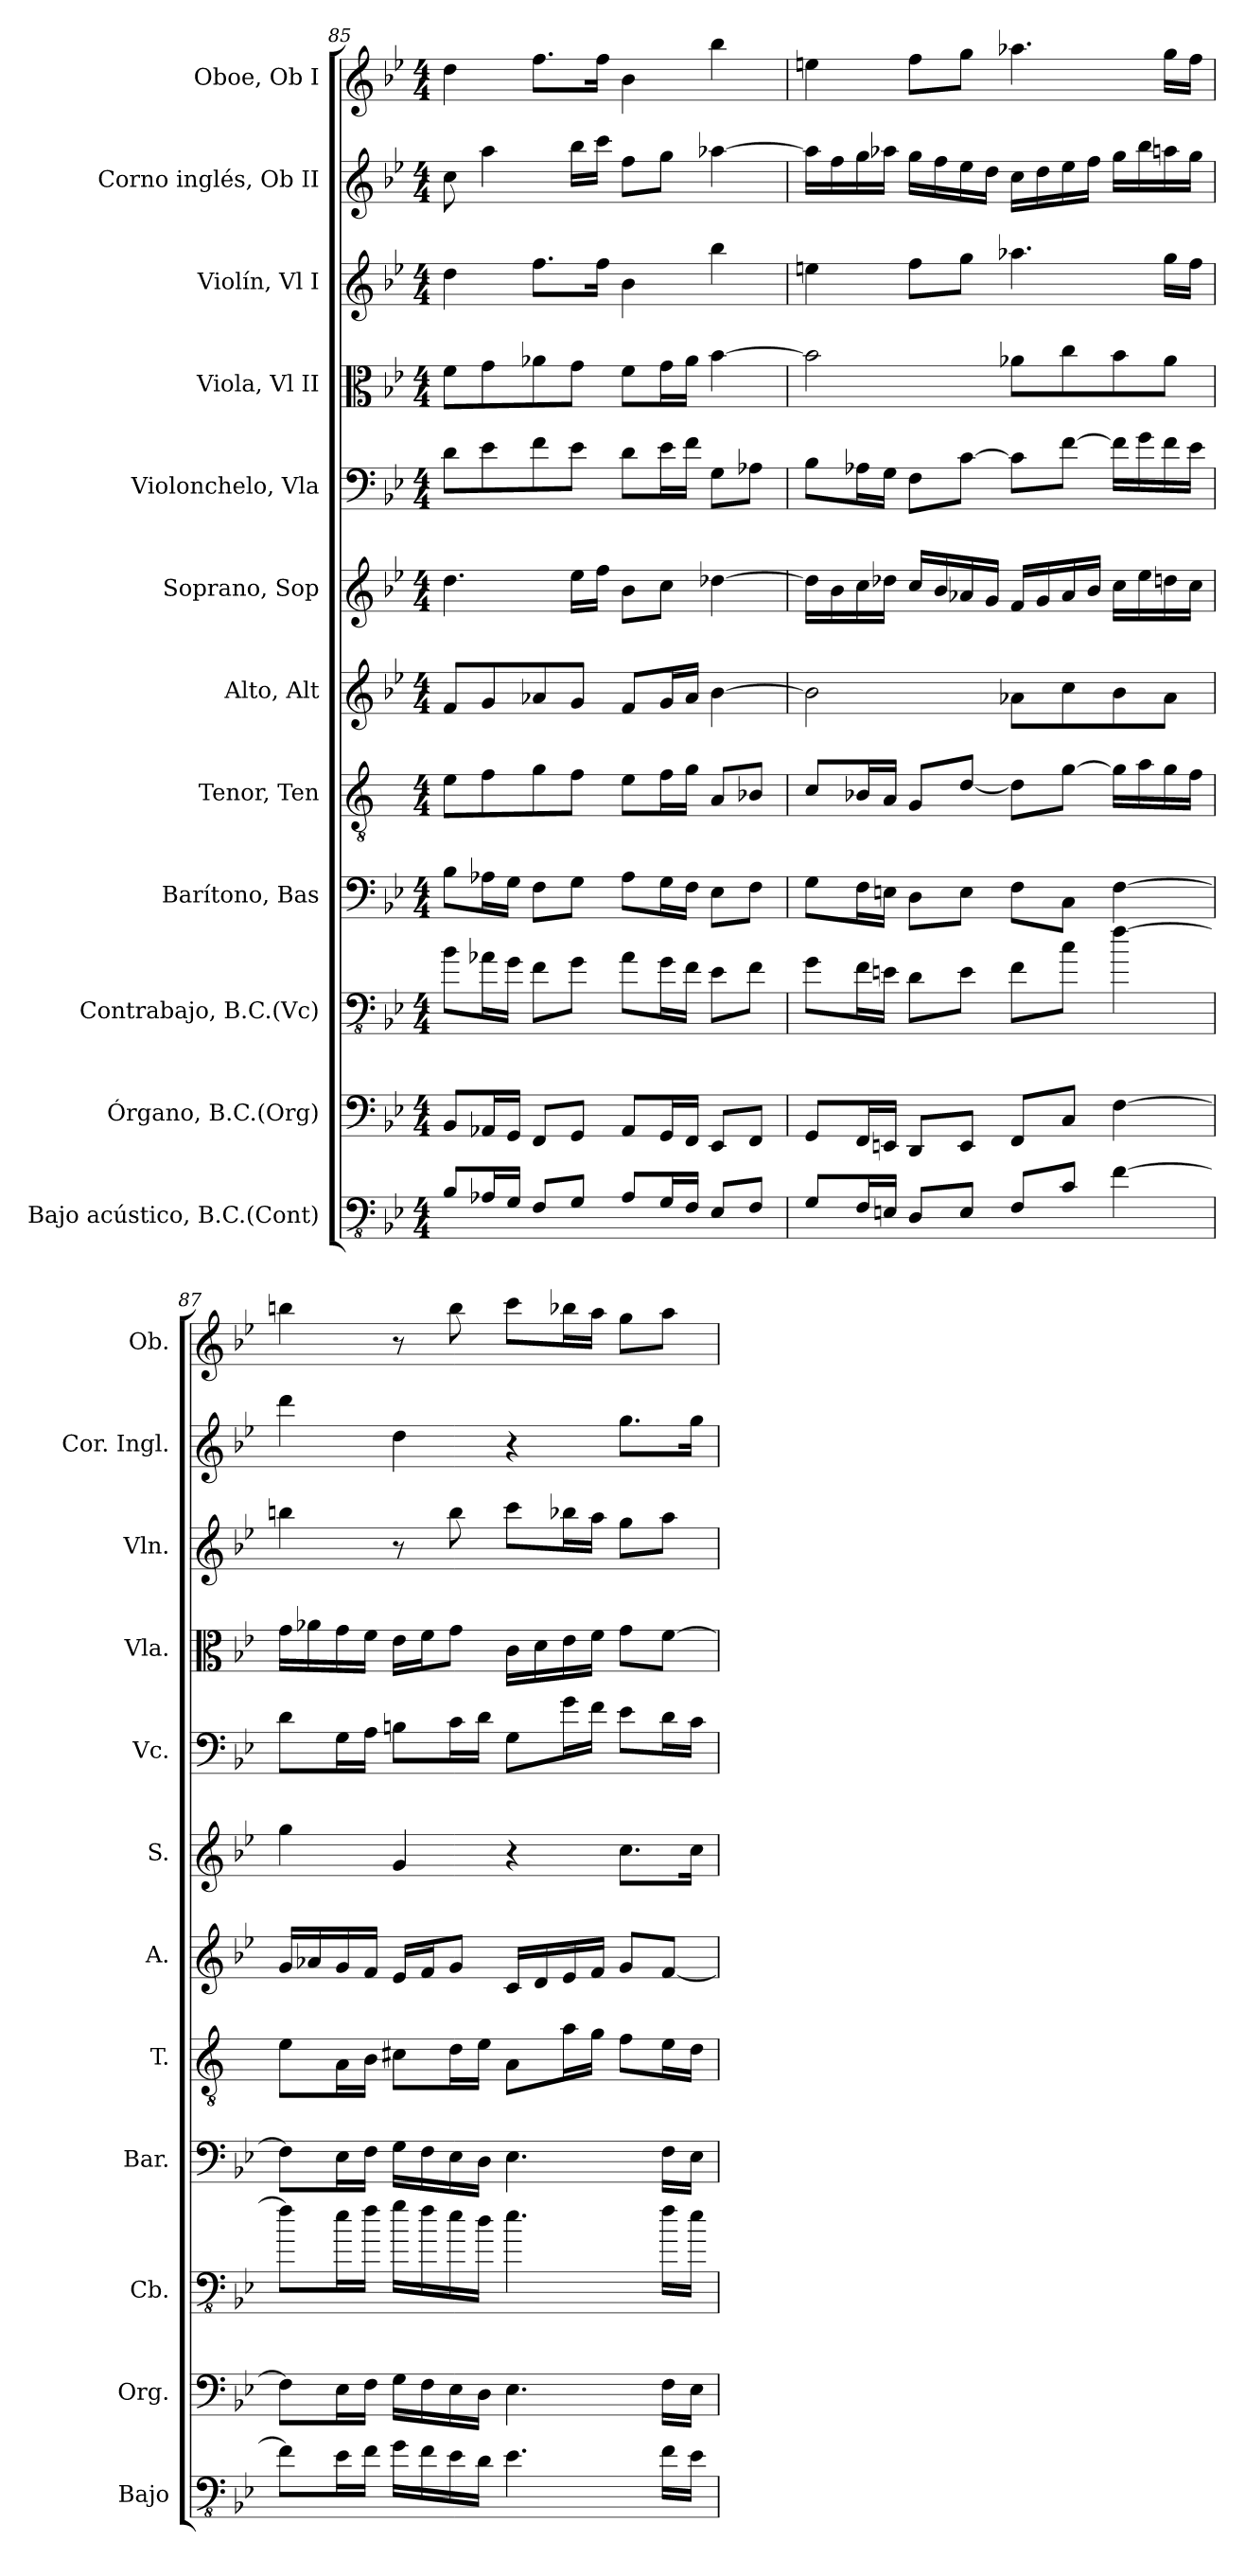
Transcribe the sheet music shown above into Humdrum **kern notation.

**kern	**kern	**kern	**kern	**kern	**kern	**kern	**kern	**kern	**kern	**kern	**kern
*part12	*part11	*part10	*part9	*part8	*part7	*part6	*part5	*part4	*part3	*part2	*part1
*staff12	*staff11	*staff10	*staff9	*staff8	*staff7	*staff6	*staff5	*staff4	*staff3	*staff2	*staff1
*I"Bajo acústico, B.C.(Cont)	*I"Órgano, B.C.(Org)	*I"Contrabajo, B.C.(Vc)	*I"Barítono, Bas	*I"Tenor, Ten	*I"Alto, Alt	*I"Soprano, Sop	*I"Violonchelo, Vla	*I"Viola, Vl II	*I"Violín, Vl I	*I"Corno inglés, Ob II	*I"Oboe, Ob I
*I'Bajo	*I'Org.	*I'Cb.	*I'Bar.	*I'T.	*I'A.	*I'S.	*I'Vc.	*I'Vla.	*I'Vln.	*I'Cor. Ingl.	*I'Ob.
*clefFv4	*clefF4	*clefFv4	*clefF4	*clefGv2	*clefG2	*clefG2	*clefF4	*clefC3	*clefG2	*clefG2	*clefG2
*ITrd7c12	*	*ITrd7c12	*	*ITrd1c2	*	*	*	*	*	*ITrd4c7	*
*k[b-e-]	*k[b-e-]	*k[b-e-]	*k[b-e-]	*k[b-e-]	*k[b-e-]	*k[b-e-]	*k[b-e-]	*k[b-e-]	*k[b-e-]	*k[b-e-a-]	*k[b-e-]
*M4/4	*M4/4	*M4/4	*M4/4	*M4/4	*M4/4	*M4/4	*M4/4	*M4/4	*M4/4	*M4/4	*M4/4
=85	=85	=85	=85	=85	=85	=85	=85	=85	=85	=85	=85
8BBB-/L	8BB-/L	8BB-\L	8B-\L	8d\L	8f/L	4.dd\	8d\L	8f\L	4dd\	8f\	4dd\
16AAA-X/L	16AA-X/L	16AA-X\L	16A-X\L	8e-\	8g/	.	8e-\	8g\	.	4dd\	.
16GGG/JJ	16GG/JJ	16GG\JJ	16G\JJ	.	.	.	.	.	.	.	.
8FFF/L	8FF/L	8FF\L	8F\L	8f\	8a-X/	.	8f\	8a-X\	8.ff\L	.	8.ff\L
8GGG/J	8GG/J	8GG\J	8G\J	8e-\J	8g/J	16ee-\LL	8e-\J	8g\J	.	16ee-\LL	.
.	.	.	.	.	.	16ff\JJ	.	.	16ff\Jk	16ff\JJ	16ff\Jk
8AAA-/L	8AA-/L	8AA-\L	8A-\L	8d\L	8f/L	8b-\L	8d\L	8f\L	4b-\	8b-\L	4b-\
16GGG/L	16GG/L	16GG\L	16G\L	16e-\L	16g/L	8cc\J	16e-\L	16g\L	.	8cc\J	.
16FFF/JJ	16FF/JJ	16FF\JJ	16F\JJ	16f\JJ	16a-/JJ	.	16f\JJ	16a-\JJ	.	.	.
8EEE-/L	8EE-/L	8EE-\L	8E-\L	8G/L	[4b-\	[4dd-X\	8G\L	[4b-\	4bb-\	[4dd-X\	4bb-\
8FFF/J	8FF/J	8FF\J	8F\J	8A-X/J	.	.	8A-X\J	.	.	.	.
!!LO:PB:g=z
=86	=86	=86	=86	=86	=86	=86	=86	=86	=86	=86	=86
8GGG/L	8GG/L	8GG\L	8G\L	8B-/L	2b-\]	16dd-\LL]	8B-\L	2b-\]	4een\	16dd-\LL]	4een\
.	.	.	.	.	.	16b-\	.	.	.	16b-\	.
16FFF/L	16FF/L	16FF\L	16F\L	16A-X/L	.	16cc\	16A-X\L	.	.	16cc\	.
16EEEn/JJ	16EEn/JJ	16EEn\JJ	16En\JJ	16G/JJ	.	16dd-X\JJ	16G\JJ	.	.	16dd-X\JJ	.
8DDD/L	8DD/L	8DD\L	8D\L	8F/L	.	16cc/LL	8F\L	.	8ff\L	16cc\LL	8ff\L
.	.	.	.	.	.	16b-/	.	.	.	16b-\	.
8EEE/J	8EE/J	8EE\J	8E\J	[8c/J	.	16a-X/	[8c\J	.	8gg\J	16a-\	8gg\J
.	.	.	.	.	.	16g/JJ	.	.	.	16g\JJ	.
8FFF/L	8FF/L	8FF\L	8F\L	8c\L]	8a-X\L	16f/LL	8c\L]	8a-X\L	4.aa-X\	16f\LL	4.aa-X\
.	.	.	.	.	.	16g/	.	.	.	16g\	.
8CC/J	8C/J	8C\J	8C\J	[8f\J	8cc\	16a-/	[8f\J	8cc\	.	16a-\	.
.	.	.	.	.	.	16b-/JJ	.	.	.	16b-\JJ	.
[4FF\	[4F\	[4F\	[4F\	16f\LL]	8b-\	16cc\LL	16f\LL]	8b-\	.	16cc\LL	.
.	.	.	.	16g\	.	16ee-\	16g\	.	.	16ee-\	.
.	.	.	.	16f\	8a-\J	16ddn\	16f\	8a-\J	16gg\LL	16ddn\	16gg\LL
.	.	.	.	16e-\JJ	.	16cc\JJ	16e-\JJ	.	16ff\JJ	16cc\JJ	16ff\JJ
=87	=87	=87	=87	=87	=87	=87	=87	=87	=87	=87	=87
8FF\L]	8F\L]	8F\L]	8F\L]	8d\L	16g/LL	4gg\	8d\L	16g\LL	4bbn\	4gg\	4bbn\
.	.	.	.	.	16a-X/	.	.	16a-X\	.	.	.
16EE-\L	16E-\L	16E-\L	16E-\L	16G\L	16g/	.	16G\L	16g\	.	.	.
16FF\JJ	16F\JJ	16F\JJ	16F\JJ	16A\JJ	16f/JJ	.	16A\JJ	16f\JJ	.	.	.
16GG\LL	16G\LL	16G\LL	16G\LL	8Bn\L	16e-/LL	4g/	8Bn\L	16e-\LL	8r	4g\	8r
16FF\	16F\	16F\	16F\	.	16f/J	.	.	16f\J	.	.	.
16EE-\	16E-\	16E-\	16E-\	16c\L	8g/J	.	16c\L	8g\J	8bb\	.	8bb\
16DD\JJ	16D\JJ	16D\JJ	16D\JJ	16d\JJ	.	.	16d\JJ	.	.	.	.
4.EE-\	4.E-\	4.E-\	4.E-\	8G\L	16c/LL	4r	8G\L	16c\LL	8ccc\L	4r	8ccc\L
.	.	.	.	.	16d/	.	.	16d\	.	.	.
.	.	.	.	16g\L	16e-/	.	16g\L	16e-\	16bb-X\L	.	16bb-X\L
.	.	.	.	16f\JJ	16f/JJ	.	16f\JJ	16f\JJ	16aa\JJ	.	16aa\JJ
.	.	.	.	8e-\L	8g/L	8.cc\L	8e-\L	8g\L	8gg\L	8.cc\L	8gg\L
16FF\LL	16F\LL	16F\LL	16F\LL	16d\L	[8f/J	.	16d\L	[8f\J	8aa\J	.	8aa\J
16EE-\JJ	16E-\JJ	16E-\JJ	16E-\JJ	16c\JJ	.	16cc\Jk	16c\JJ	.	.	16cc\Jk	.
=	=	=	=	=	=	=	=	=	=	=	=
*-	*-	*-	*-	*-	*-	*-	*-	*-	*-	*-	*-
